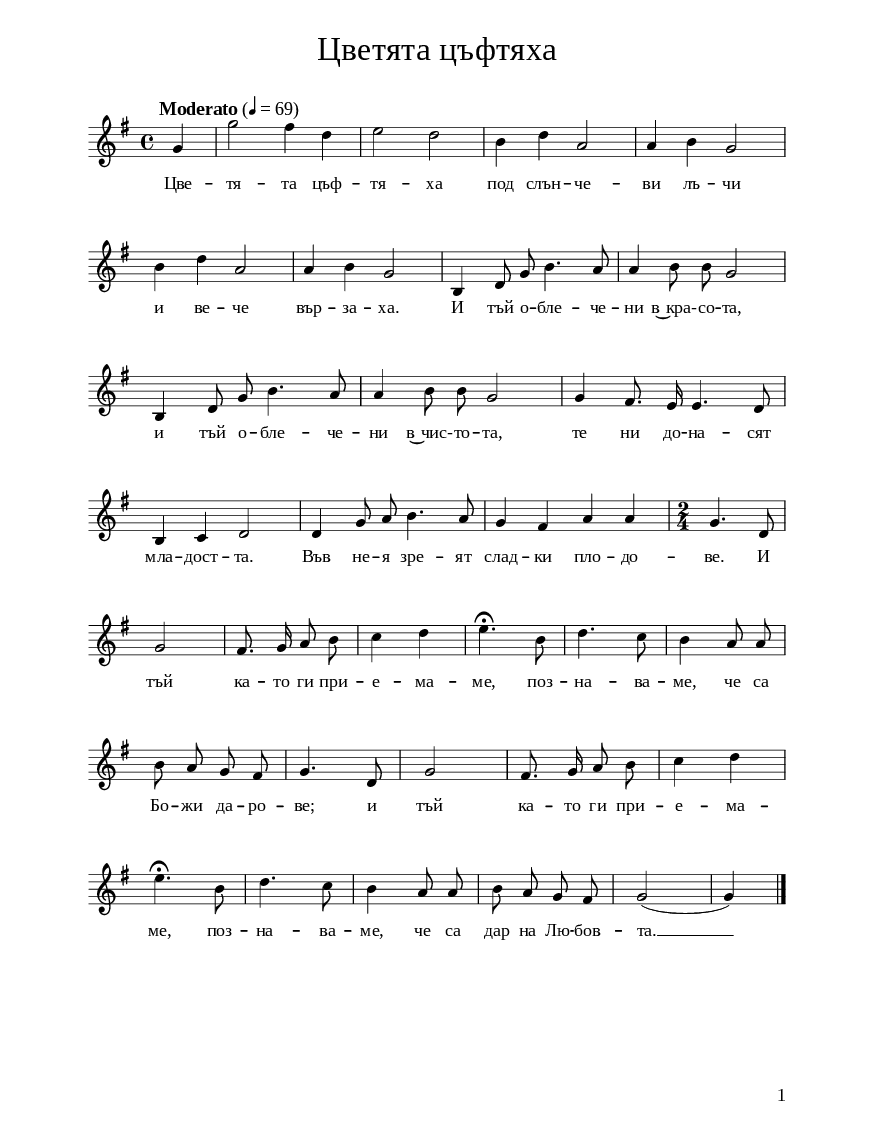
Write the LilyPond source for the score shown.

\version "2.24.2"

% include paper part and global functions
\include "include/globals.ily"

\bookpart {
  \label #'ref113
  \tocItem \markup "Цветята цъфтяха"
  \include "include/bookpart-paper.ily"
  \score {
    \include "include/score-layout.ily"


    \new Voice \absolute {
      \clef treble
      \key g \major
      \time 4/4
      \tempoFunc "Moderato" 4 "69"
      \autoBeamOff

      \partial 4

      g'4 | g''2 fis''4 d''4 |e''2 d''2 | b'4  d''4 a'2| a'4 b'4 g'2 | \break

      b'4 d''4 a'2 | a'4 b'4 g'2| b4 d'8 g'8 b'4. a'8 | a'4 b'8 b'8 g'2 | \break

      b4 d'8 g'8 b'4. a'8 | a'4 b'8 b'8 g'2 | g'4 fis'8. e'16 e'4. d'8 | \break

      b4 c'4 d'2 | d'4 g'8 a'8 b'4. a'8 | g'4 fis'4 a'4 a'4 |  \time 2/4 g'4. d'8 | \break

      g'2 | fis'8. g'16 a'8 b'8 | c''4 d''4 | e''4.\fermata b'8 | d''4. c''8 | b'4 a'8 a'8 | \break

      b'8 a'8 g'8 fis'8 | g'4. d'8 | g'2 | fis'8. g'16 a'8 b'8 | c''4 d''4 | \break

      e''4.\fermata b'8 | d''4. c''8 | b'4 a'8 a'8 | b'8 a'8 g'8 fis'8 | g'2 ( | g'4 ) \bar "|."
    }

    \addlyrics {
      Цве -- тя -- та цъф -- тя -- ха под слън -- че -- ви лъ -- чи

      и ве -- че вър -- за -- ха. И тъй о -- бле -- че -- ни "в~кра-" -- со -- та,

      и тъй о -- бле -- че -- ни "в~чис-" -- то -- та, те ни до -- на -- сят

      мла -- дост -- та. Във не -- я зре -- ят слад -- ки пло -- до -- ве. И

      тъй ка -- то ги при -- е -- ма -- ме, поз -- на -- ва -- ме, че са

      Бо -- жи да -- ро -- ве;  и

      тъй ка -- то ги при -- е -- ма -- ме, поз -- на -- ва -- ме, че са дар на Лю -- бов -- та. __
    }
      \header {
        title = \titleFunc "Цветята цъфтяха" "Cvetjata căftjaha"
      }

      \midi{}

    } % score
  } % bookpart
